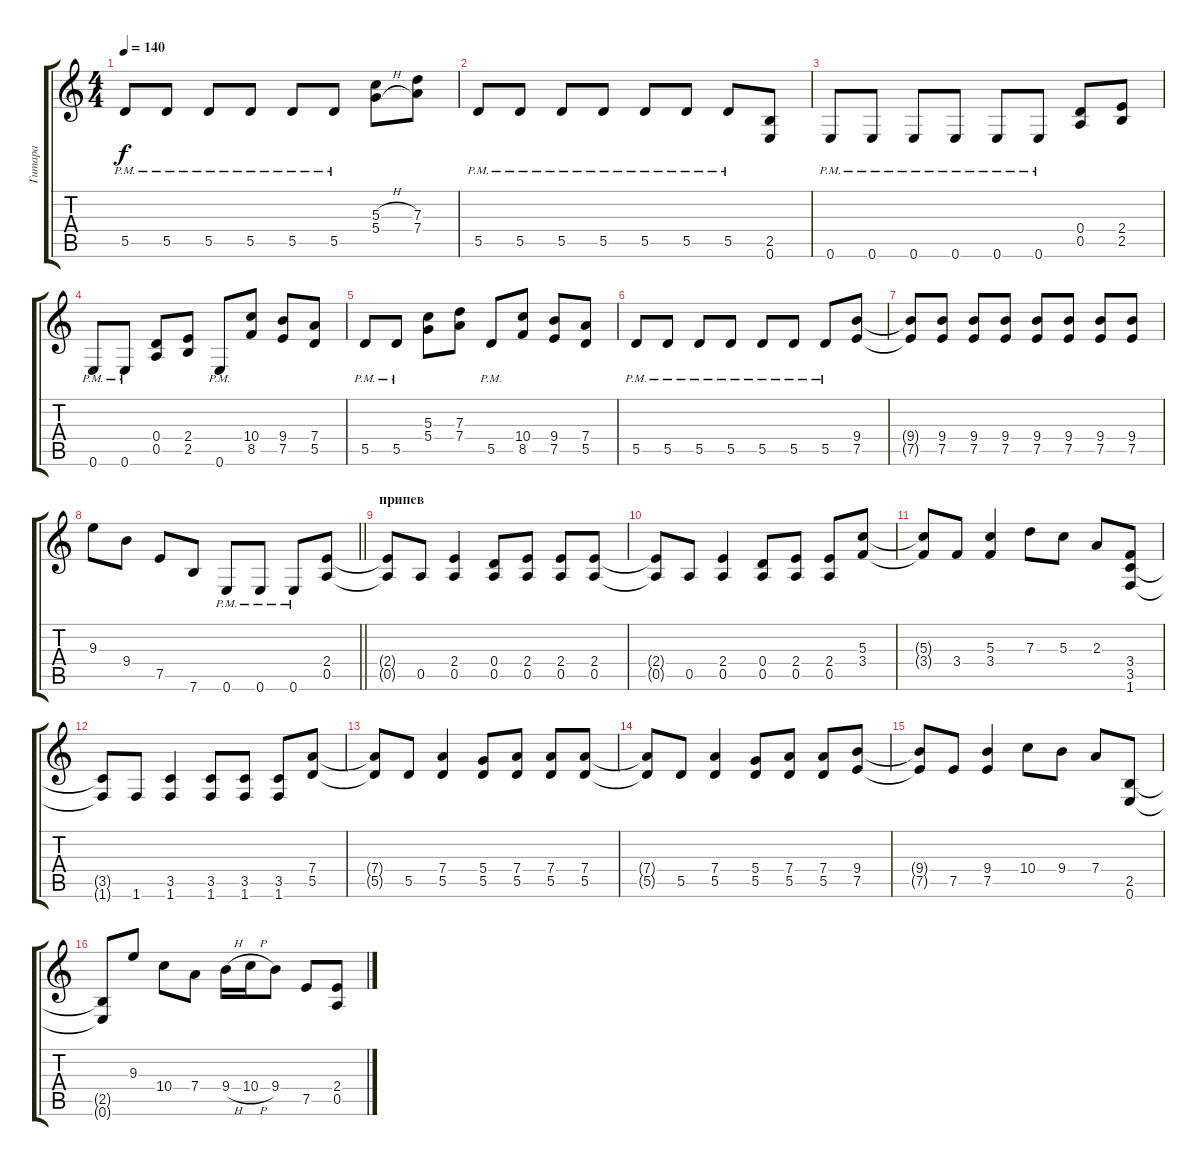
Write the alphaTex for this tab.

\track ("Гитара" "Гитара") {instrument distortionguitar}
\staff {score tabs}
\tuning (E4 B3 G3 D3 A2 E2) {hide}
\ts (4 4)
\tempo 140
\clef g2
\ks c
5.5{pm}.8{dy f} 5.5{pm}.8 5.5{pm}.8 5.5{pm}.8 5.5{pm}.8 5.5{pm}.8 (5.3{h} 5.4{h}).8 (7.3 7.4).8 |
5.5{pm}.8 5.5{pm}.8 5.5{pm}.8 5.5{pm}.8 5.5{pm}.8 5.5{pm}.8 5.5{pm}.8 (2.5 0.6).8 |
0.6{pm}.8 0.6{pm}.8 0.6{pm}.8 0.6{pm}.8 0.6{pm}.8 0.6{pm}.8 (0.4 0.5).8 (2.4 2.5).8 |
0.6{pm}.8 0.6{pm}.8 (0.4 0.5).8 (2.4 2.5).8 0.6{pm}.8 (10.4 8.5).8 (9.4 7.5).8 (7.4 5.5).8 |
5.5{pm}.8 5.5{pm}.8 (5.3 5.4).8 (7.3 7.4).8 5.5{pm}.8 (10.4 8.5).8 (9.4 7.5).8 (7.4 5.5).8 |
5.5{pm}.8 5.5{pm}.8 5.5{pm}.8 5.5{pm}.8 5.5{pm}.8 5.5{pm}.8 5.5{pm}.8 (9.4 7.5).8 |
(9.4{t} 7.5{t}).8 (9.4 7.5).8 (9.4 7.5).8 (9.4 7.5).8 (9.4 7.5).8 (9.4 7.5).8 (9.4 7.5).8 (9.4 7.5).8 |
\barLineRight lightlight
9.3.8 9.4.8 7.5.8 7.6.8 0.6{pm}.8 0.6{pm}.8 0.6{pm}.8 (2.4 0.5).8 |
\section ("" "припев")
(2.4{t} 0.5{t}).8 0.5.8 (2.4 0.5).4 (0.4 0.5).8 (2.4 0.5).8 (2.4 0.5).8 (2.4 0.5).8 |
(2.4{t} 0.5{t}).8 0.5.8 (2.4 0.5).4 (0.4 0.5).8 (2.4 0.5).8 (2.4 0.5).8 (5.3 3.4).8 |
(5.3{t} 3.4{t}).8 3.4.8 (5.3 3.4).4 7.3.8 5.3.8 2.3.8 (3.4 3.5 1.6).8 |
(3.5{t} 1.6{t}).8 1.6.8 (3.5 1.6).4 (3.5 1.6).8 (3.5 1.6).8 (3.5 1.6).8 (7.4 5.5).8 |
(7.4{t} 5.5{t}).8 5.5.8 (7.4 5.5).4 (5.4 5.5).8 (7.4 5.5).8 (7.4 5.5).8 (7.4 5.5).8 |
(7.4{t} 5.5{t}).8 5.5.8 (7.4 5.5).4 (5.4 5.5).8 (7.4 5.5).8 (7.4 5.5).8 (9.4 7.5).8 |
(9.4{t} 7.5{t}).8 7.5.8 (9.4 7.5).4 10.4.8 9.4.8 7.4.8 (2.5 0.6).8 |
(2.5{t} 0.6{t}).8 9.3.8 10.4.8 7.4.8 9.4{h}.16 10.4{h}.16 9.4.8 7.5.8 (2.4 0.5).8
